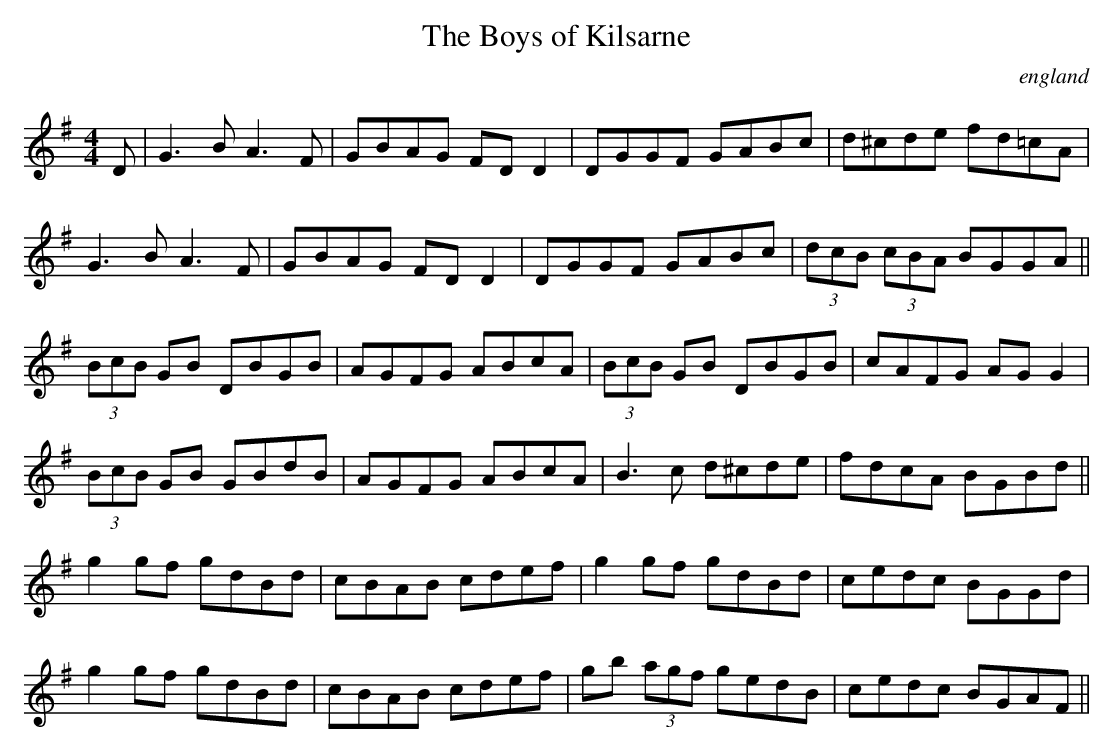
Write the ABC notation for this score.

X:1
T:Boys of Kilsarne, The
O:england
M:4/4
L:1/8
K:G
D|G3 B A3 F|GBAG FD D2|DGGF GABc|d^cde fd=cA|
G3 B A3 F|GBAG FD D2|DGGF GABc|(3dcB (3cBA BGGA||
(3BcB GB DBGB|AGFG ABcA|(3BcB GB DBGB|cAFG AG G2|
(3BcB GB GBdB|AGFG ABcA|B3 c d^cde|fdcA BGBd||
g2 gf gdBd|cBAB cdef|g2 gf gdBd|cedc BGGd|
g2 gf gdBd|cBAB cdef|gb (3agf gedB|cedc BGAF||
